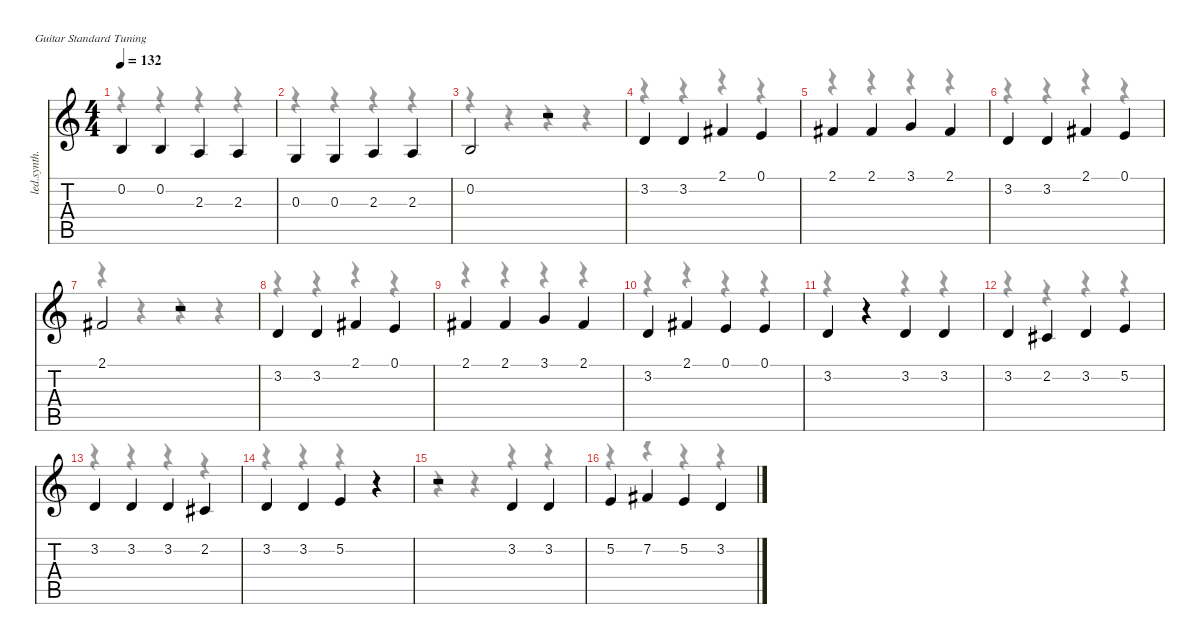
\defaultSystemsLayout 4
\hideDynamics
\bracketExtendMode nobrackets
\otherSystemsTrackNameOrientation horizontal
\track ("Vocal" "led.synth.") {instrument lead6voice}
\staff {score tabs}
\tuning (E4 B3 G3 D3 A2 E2)
\voice
\ts (4 4)
\tempo 132
\clef g2
\ks c
0.2.4{dy f beam Up} 0.2.4{beam Up} 2.3.4{beam Up} 2.3.4{beam Up} |
0.3.4{beam Up} 0.3.4{beam Up} 2.3.4{beam Up} 2.3.4{beam Up} |
0.2.2{beam Up} r.2{beam Up} |
3.2.4{beam Up} 3.2.4{beam Up} 2.1{acc #}.4{beam Up} 0.1.4{beam Up} |
2.1{acc #}.4{beam Up} 2.1{acc #}.4{beam Up} 3.1.4{beam Up} 2.1{acc #}.4{beam Up} |
3.2.4{beam Up} 3.2.4{beam Up} 2.1{acc #}.4{beam Up} 0.1.4{beam Up} |
2.1{acc #}.2{beam Up} r.2{beam Up} |
3.2.4{beam Up} 3.2.4{beam Up} 2.1{acc #}.4{beam Up} 0.1.4{beam Up} |
2.1{acc #}.4{beam Up} 2.1{acc #}.4{beam Up} 3.1.4{beam Up} 2.1{acc #}.4{beam Up} |
3.2.4{beam Up} 2.1{acc #}.4{beam Up} 0.1.4{beam Up} 0.1.4{beam Up} |
3.2.4{beam Up} r.4{beam Up} 3.2.4{beam Up} 3.2.4{beam Up} |
3.2.4{beam Up} 2.2{acc #}.4{beam Up} 3.2.4{beam Up} 5.2.4{beam Up} |
3.2.4{beam Up} 3.2.4{beam Up} 3.2.4{beam Up} 2.2{acc #}.4{beam Up} |
3.2.4{beam Up} 3.2.4{beam Up} 5.2.4{beam Up} r.4{beam Up} |
r.2{beam Up} 3.2.4{beam Up} 3.2.4{beam Up} |
5.2.4{beam Up} 7.2{acc #}.4{beam Up} 5.2.4{beam Up} 3.2.4{beam Up}
\voice
\clef g2
\ottava regular
\simile none
\ks c
r.4{dy mf beam Down} r.4{beam Down} r.4{beam Down} r.4{beam Down} |
r.4{beam Down} r.4{beam Down} r.4{beam Down} r.4{beam Down} |
r.4{beam Down} r.4{beam Down} r.4{beam Down} r.4{beam Down} |
r.4{beam Down} r.4{beam Down} r.4{beam Down} r.4{beam Down} |
r.4{beam Down} r.4{beam Down} r.4{beam Down} r.4{beam Down} |
r.4{beam Down} r.4{beam Down} r.4{beam Down} r.4{beam Down} |
r.4{beam Down} r.4{beam Down} r.4{beam Down} r.4{beam Down} |
r.4{beam Down} r.4{beam Down} r.4{beam Down} r.4{beam Down} |
r.4{beam Down} r.4{beam Down} r.4{beam Down} r.4{beam Down} |
r.4{beam Down} r.4{beam Down} r.4{beam Down} r.4{beam Down} |
r.4{beam Down} r.4{beam Down} r.4{beam Down} r.4{beam Down} |
r.4{beam Down} r.4{beam Down} r.4{beam Down} r.4{beam Down} |
r.4{beam Down} r.4{beam Down} r.4{beam Down} r.4{beam Down} |
r.4{beam Down} r.4{beam Down} r.4{beam Down} r.4{beam Down} |
r.4{beam Down} r.4{beam Down} r.4{beam Down} r.4{beam Down} |
r.4{beam Down} r.4{beam Down} r.4{beam Down} r.4{beam Down}
